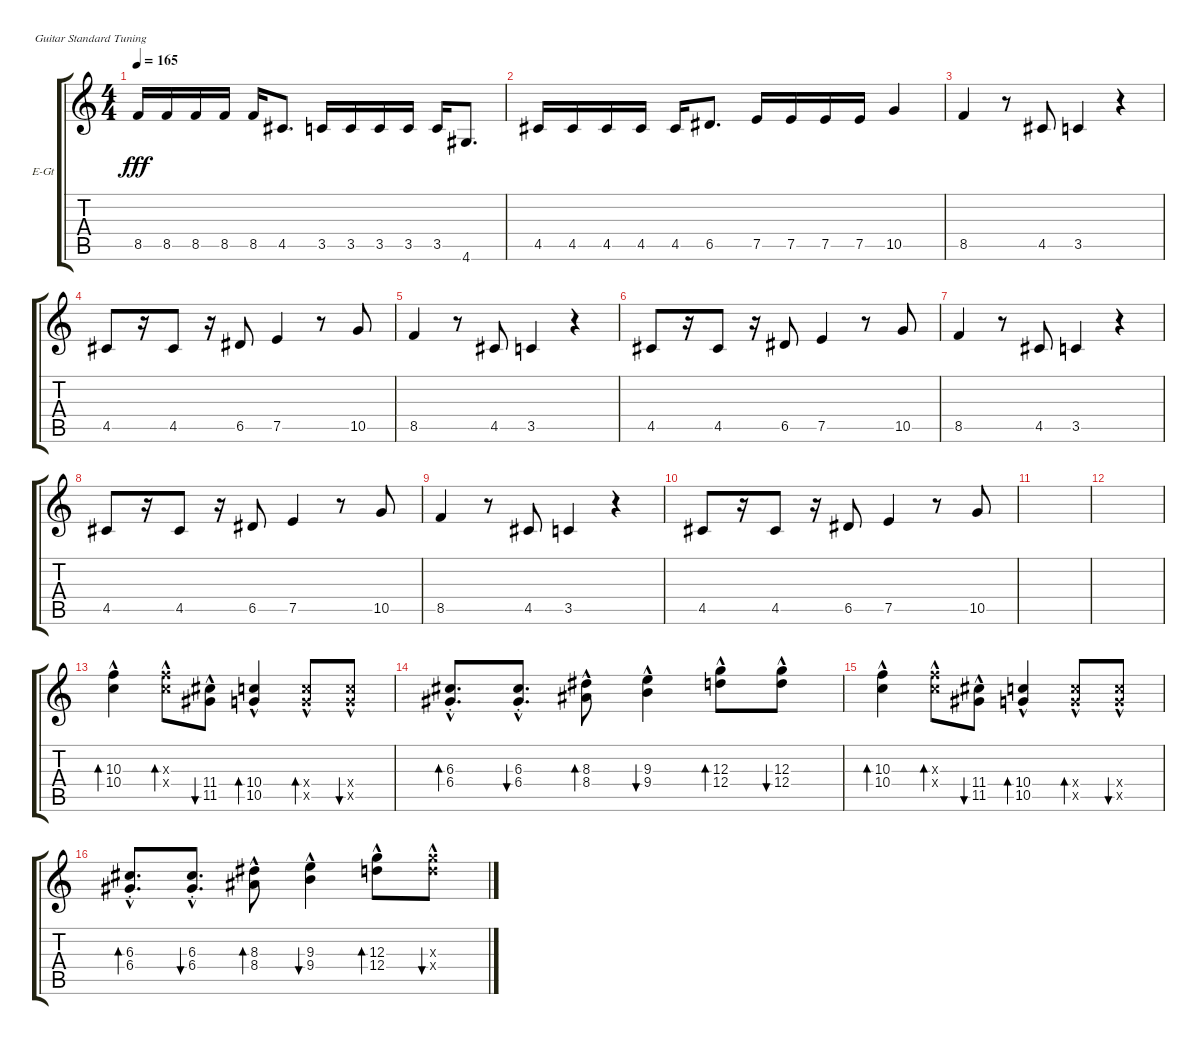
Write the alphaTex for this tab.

\defaultSystemsLayout 4
\bracketExtendMode groupsimilarinstruments
\firstSystemTrackNameOrientation horizontal
\otherSystemsTrackNameOrientation horizontal
\track ("Turner" "E-Gt") {instrument electricguitarclean}
\staff {score tabs}
\tuning (E4 B3 G3 D3 A2 E2)
\ts (4 4)
\tempo 165
\clef g2
\ks c
8.5.16{dy fff} 8.5.16 8.5.16 8.5.16 8.5.16 4.5.8{d} 3.5.16 3.5.16 3.5.16 3.5.16 3.5.16 4.6.8{d} |
4.5.16 4.5.16 4.5.16 4.5.16 4.5.16 6.5.8{d} 7.5.16 7.5.16 7.5.16 7.5.16 10.5.4 |
8.5.4 r.8 4.5.8 3.5.4 r.4 |
4.5.8 r.16 4.5.8 r.16 6.5.8 7.5.4 r.8 10.5.8 |
8.5.4 r.8 4.5.8 3.5.4 r.4 |
4.5.8 r.16 4.5.8 r.16 6.5.8 7.5.4 r.8 10.5.8 |
8.5.4 r.8 4.5.8 3.5.4 r.4 |
4.5.8 r.16 4.5.8 r.16 6.5.8 7.5.4 r.8 10.5.8 |
8.5.4 r.8 4.5.8 3.5.4 r.4 |
4.5.8 r.16 4.5.8 r.16 6.5.8 7.5.4 r.8 10.5.8 |
|
|
(10.4{hac} 10.3{hac}).4{bd 60} (10.4{hac x} 10.3{hac x}).8{bd 59} (11.5{hac} 11.4{hac}).8{bu 58} (10.5{hac} 10.4{hac}).4{bd 58} (10.5{hac x} 10.4{hac x}).8{bd 58} (10.5{hac x} 10.4{hac x}).8{bu 58} |
(6.4{hac st} 6.3{hac st}).8{d bd 43} (6.4{hac st} 6.3{hac st}).8{d bu 42} (8.4{hac} 8.3{hac}).8{bd 41} (9.4{hac} 9.3{hac}).4{bu 40} (12.4{hac} 12.3{hac}).8{bd 39} (12.4{hac} 12.3{hac}).8{bu 38} |
(10.4{hac} 10.3{hac}).4{bd 60} (10.4{hac x} 10.3{hac x}).8{bd 59} (11.5{hac} 11.4{hac}).8{bu 58} (10.5{hac} 10.4{hac}).4{bd 58} (10.5{hac x} 10.4{hac x}).8{bd 58} (10.5{hac x} 10.4{hac x}).8{bu 58} |
(6.4{hac st} 6.3{hac st}).8{d bd 43} (6.4{hac st} 6.3{hac st}).8{d bu 42} (8.4{hac} 8.3{hac}).8{bd 41} (9.4{hac} 9.3{hac}).4{bu 40} (12.4{hac} 12.3{hac}).8{bd 39} (12.4{hac x} 12.3{hac x}).8{bu 38}
